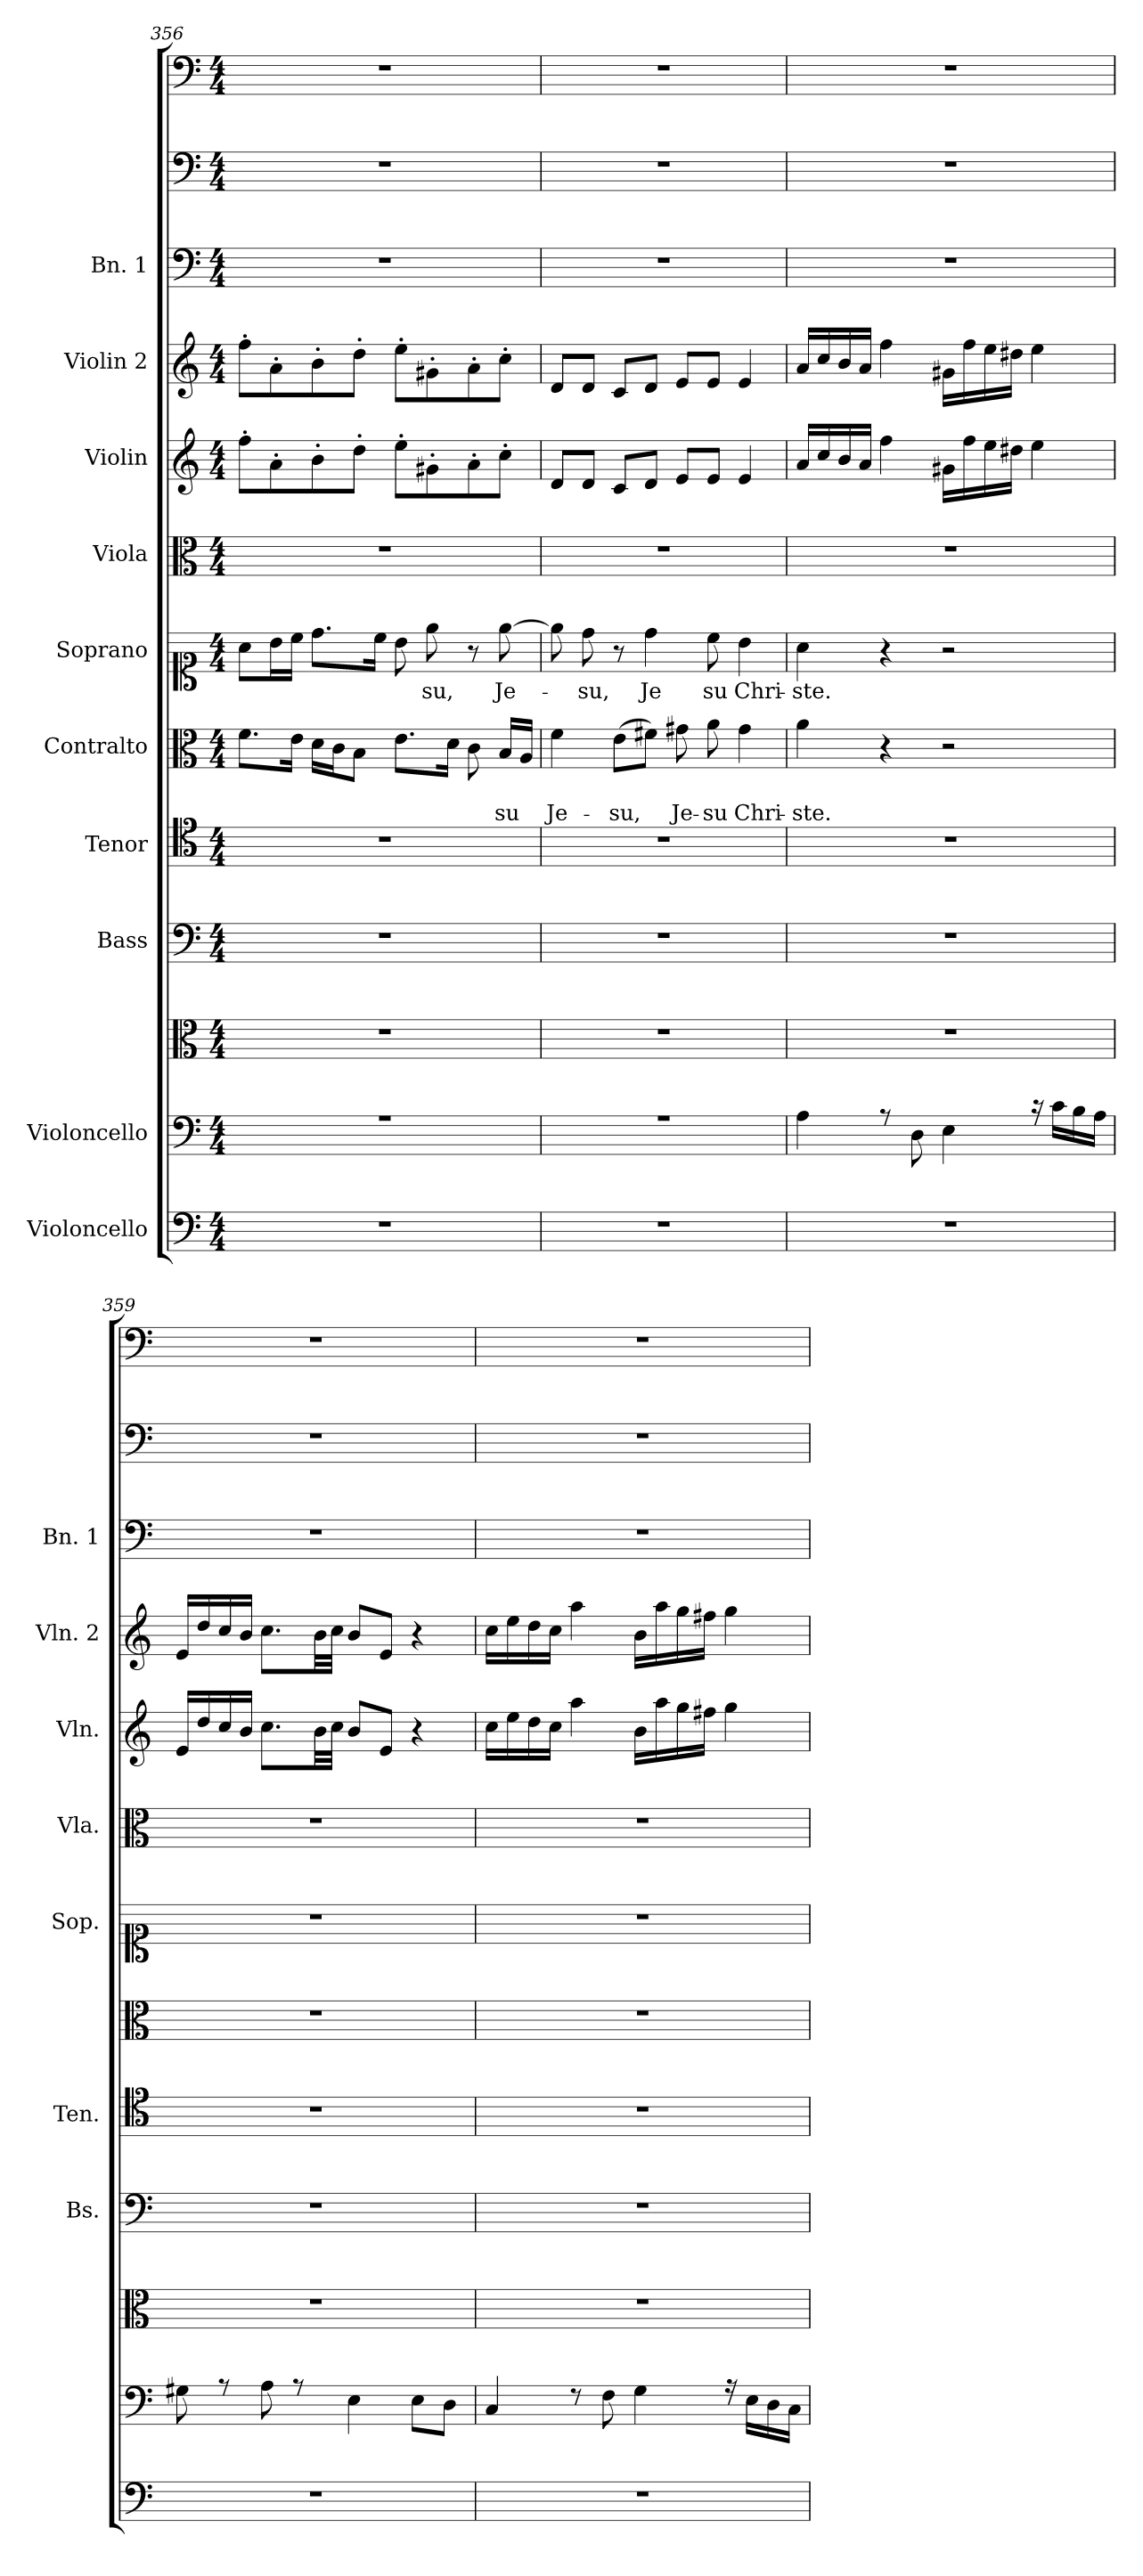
**kern	**kern	**kern	**kern	**kern	**kern	**text	**text	**kern	**text	**kern	**kern	**kern	**kern	**kern	**kern
*part13	*part12	*part11	*part10	*part9	*part8	*part8	*part8	*part7	*part7	*part6	*part5	*part4	*part3	*part2	*part1
*staff13	*staff12	*staff11	*staff10	*staff9	*staff8	*staff8	*staff8	*staff7	*staff7	*staff6	*staff5	*staff4	*staff3	*staff2	*staff1
*I"Violoncello	*I"Violoncello	*	*I"Bass	*I"Tenor	*I"Contralto	*	*	*I"Soprano	*	*I"Viola	*I"Violin	*I"Violin 2	*I"Bn. 1	*	*
*	*	*	*I'Bs.	*I'Ten.	*	*	*	*I'Sop.	*	*I'Vla.	*I'Vln.	*I'Vln. 2	*I'Bn. 1	*	*
*clefF4	*clefF4	*clefC3	*clefF4	*clefC4	*clefC3	*	*	*clefC1	*	*clefC3	*clefG2	*clefG2	*clefF4	*clefF4	*clefF4
*	*	*	*	*ITrd7c12	*	*	*	*	*	*	*	*	*	*	*
*k[]	*k[]	*k[]	*k[]	*k[]	*k[]	*	*	*k[]	*	*k[]	*k[]	*k[]	*k[]	*k[]	*k[]
*C:	*C:	*C:	*C:	*C:	*C:	*	*	*C:	*	*C:	*C:	*C:	*C:	*C:	*C:
*M4/4	*M4/4	*M4/4	*M4/4	*M4/4	*M4/4	*	*	*M4/4	*	*M4/4	*M4/4	*M4/4	*M4/4	*M4/4	*M4/4
=356	=356	=356	=356	=356	=356	=356	=356	=356	=356	=356	=356	=356	=356	=356	=356
*	*^	*	*	*	*	*	*	*	*	*	*	*	*	*	*
1r	1r	1ryy	1r	1r	1r	8.f\L	.	.	8a\L	.	1r	8ff'>\L	8ff'>\L	1r	1r	1r
.	.	.	.	.	.	.	.	.	16b\L	.	.	8a'>\	8a'>\	.	.	.
.	.	.	.	.	.	16e\Jk	.	.	16cc\JJ	.	.	.	.	.	.	.
.	.	.	.	.	.	16d\LL	.	.	8.dd\L	.	.	8b'>\	8b'>\	.	.	.
.	.	.	.	.	.	16c\J	.	.	.	.	.	.	.	.	.	.
.	.	.	.	.	.	8B\J	.	.	.	.	.	8dd'>\J	8dd'>\J	.	.	.
.	.	.	.	.	.	.	.	.	16cc\Jk	.	.	.	.	.	.	.
.	.	.	.	.	.	8.e\L	.	.	8b\	.	.	8ee'>\L	8ee'>\L	.	.	.
!	!	!	!	!	!	!	!	!	!	!LO:LY:b	!	!	!	!	!	!
.	.	.	.	.	.	.	.	.	8ee\	-su,	.	8g#X'>\	8g#X'>\	.	.	.
.	.	.	.	.	.	16d\Jk	.	.	.	.	.	.	.	.	.	.
.	.	.	.	.	.	8c\	.	.	8r	.	.	8a'>\	8a'>\	.	.	.
!	!	!	!	!	!	!	!	!LO:LY:b	!	!LO:LY:b	!	!	!	!	!	!
.	.	.	.	.	.	16B/LL	.	-su	[>8ee\	Je-	.	8cc'>\J	8cc'>\J	.	.	.
.	.	.	.	.	.	16A/JJ	.	.	.	.	.	.	.	.	.	.
!!LO:PB:g=z
=357	=357	=357	=357	=357	=357	=357	=357	=357	=357	=357	=357	=357	=357	=357	=357	=357
!	!	!	!	!	!	!	!	!LO:LY:b	!	!	!	!	!	!	!	!
1r	1r	1ryy	1r	1r	1r	4f\	.	Je-	8ee\]	.	1r	8d/L	8d/L	1r	1r	1r
!	!	!	!	!	!	!	!	!	!	!LO:LY:b	!	!	!	!	!	!
.	.	.	.	.	.	.	.	.	8dd\	-su,	.	8d/J	8d/J	.	.	.
!	!	!	!	!	!	!	!	!LO:LY:b	!	!	!	!	!	!	!	!
.	.	.	.	.	.	(>8e\L	.	-su,	8r	.	.	8c/L	8c/L	.	.	.
!	!	!	!	!	!	!	!	!	!	!LO:LY:b	!	!	!	!	!	!
.	.	.	.	.	.	8f#X\J)	.	.	4dd\	Je	.	8d/J	8d/J	.	.	.
!	!	!	!	!	!	!	!	!LO:LY:b	!	!	!	!	!	!	!	!
.	.	.	.	.	.	8g#X\	.	Je-	.	.	.	8e/L	8e/L	.	.	.
!	!	!	!	!	!	!	!	!LO:LY:b	!	!LO:LY:b	!	!	!	!	!	!
.	.	.	.	.	.	8a\	.	-su	8cc\	su	.	8e/J	8e/J	.	.	.
!	!	!	!	!	!	!	!	!LO:LY:b	!	!LO:LY:b	!	!	!	!	!	!
.	.	.	.	.	.	4g#\	.	Chri-	4b\	Chri-	.	4e/	4e/	.	.	.
=358	=358	=358	=358	=358	=358	=358	=358	=358	=358	=358	=358	=358	=358	=358	=358	=358
!	!	!	!	!	!	!	!	!LO:LY:b	!	!LO:LY:b	!	!	!	!	!	!
1r	4A\	1ryy	1r	1r	1r	4a\	.	-ste.	4a\	-ste.	1r	16a/LL	16a/LL	1r	1r	1r
.	.	.	.	.	.	.	.	.	.	.	.	16cc/	16cc/	.	.	.
.	.	.	.	.	.	.	.	.	.	.	.	16b/	16b/	.	.	.
.	.	.	.	.	.	.	.	.	.	.	.	16a/JJ	16a/JJ	.	.	.
.	8r	.	.	.	.	4r	.	.	4r	.	.	4ff\	4ff\	.	.	.
.	8D\	.	.	.	.	.	.	.	.	.	.	.	.	.	.	.
.	4E\	.	.	.	.	2r	.	.	2r	.	.	16g#X\LL	16g#X\LL	.	.	.
.	.	.	.	.	.	.	.	.	.	.	.	16ff\	16ff\	.	.	.
.	.	.	.	.	.	.	.	.	.	.	.	16ee\	16ee\	.	.	.
.	.	.	.	.	.	.	.	.	.	.	.	16dd#X\JJ	16dd#X\JJ	.	.	.
.	16r	.	.	.	.	.	.	.	.	.	.	4ee\	4ee\	.	.	.
.	16c\LL	.	.	.	.	.	.	.	.	.	.	.	.	.	.	.
.	16B\	.	.	.	.	.	.	.	.	.	.	.	.	.	.	.
.	16A\JJ	.	.	.	.	.	.	.	.	.	.	.	.	.	.	.
=359	=359	=359	=359	=359	=359	=359	=359	=359	=359	=359	=359	=359	=359	=359	=359	=359
1r	8G#X\	1ryy	1r	1r	1r	1r	.	.	1r	.	1r	16e/LL	16e/LL	1r	1r	1r
.	.	.	.	.	.	.	.	.	.	.	.	16dd/	16dd/	.	.	.
.	8r	.	.	.	.	.	.	.	.	.	.	16cc/	16cc/	.	.	.
.	.	.	.	.	.	.	.	.	.	.	.	16b/JJ	16b/JJ	.	.	.
.	8A\	.	.	.	.	.	.	.	.	.	.	8.cc\L	8.cc\L	.	.	.
.	8r	.	.	.	.	.	.	.	.	.	.	.	.	.	.	.
.	.	.	.	.	.	.	.	.	.	.	.	32b\LL	32b\LL	.	.	.
.	.	.	.	.	.	.	.	.	.	.	.	32cc\JJJ	32cc\JJJ	.	.	.
.	4E\	.	.	.	.	.	.	.	.	.	.	8b/L	8b/L	.	.	.
.	.	.	.	.	.	.	.	.	.	.	.	8e/J	8e/J	.	.	.
.	8E\L	.	.	.	.	.	.	.	.	.	.	4r	4r	.	.	.
.	8D\J	.	.	.	.	.	.	.	.	.	.	.	.	.	.	.
!!LO:PB:g=z
=360	=360	=360	=360	=360	=360	=360	=360	=360	=360	=360	=360	=360	=360	=360	=360	=360
1r	4C/	1ryy	1r	1r	1r	1r	.	.	1r	.	1r	16cc\LL	16cc\LL	1r	1r	1r
.	.	.	.	.	.	.	.	.	.	.	.	16ee\	16ee\	.	.	.
.	.	.	.	.	.	.	.	.	.	.	.	16dd\	16dd\	.	.	.
.	.	.	.	.	.	.	.	.	.	.	.	16cc\JJ	16cc\JJ	.	.	.
.	8r	.	.	.	.	.	.	.	.	.	.	4aa\	4aa\	.	.	.
.	8F\	.	.	.	.	.	.	.	.	.	.	.	.	.	.	.
.	4G\	.	.	.	.	.	.	.	.	.	.	16b\LL	16b\LL	.	.	.
.	.	.	.	.	.	.	.	.	.	.	.	16aa\	16aa\	.	.	.
.	.	.	.	.	.	.	.	.	.	.	.	16gg\	16gg\	.	.	.
.	.	.	.	.	.	.	.	.	.	.	.	16ff#X\JJ	16ff#X\JJ	.	.	.
.	16r	.	.	.	.	.	.	.	.	.	.	4gg\	4gg\	.	.	.
.	16E\LL	.	.	.	.	.	.	.	.	.	.	.	.	.	.	.
.	16D\	.	.	.	.	.	.	.	.	.	.	.	.	.	.	.
.	16C\JJ	.	.	.	.	.	.	.	.	.	.	.	.	.	.	.
*	*v	*v	*	*	*	*	*	*	*	*	*	*	*	*	*	*
=	=	=	=	=	=	=	=	=	=	=	=	=	=	=	=
*-	*-	*-	*-	*-	*-	*-	*-	*-	*-	*-	*-	*-	*-	*-	*-
